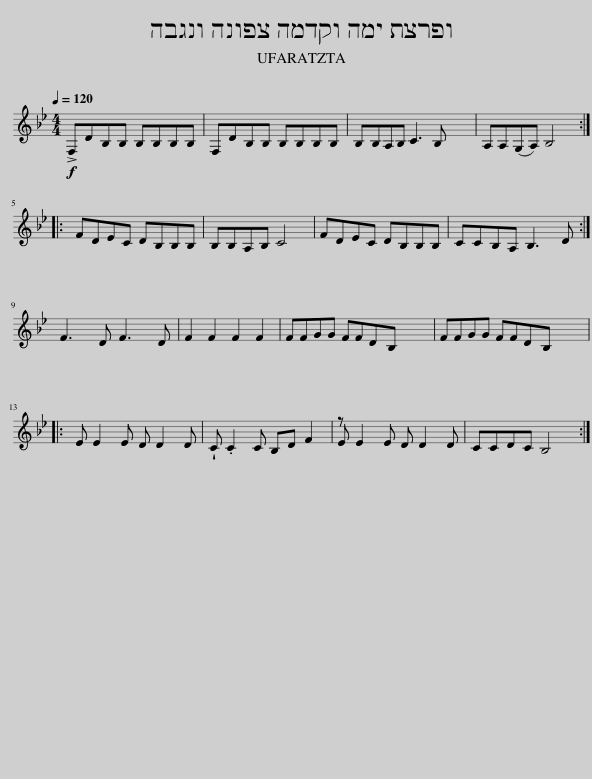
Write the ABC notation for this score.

X:1
%%score ( 1 2 )
L:1/8
Q:1/4=120
M:4/4
I:linebreak $
K:Bb
V:1 treble
V:2 treble
V:1
!f! !>!F,DB,B, B,B,B,B, | F,DB,B, B,B,B,B, | B,(6:4:4B,A,B, C3 B, x2 | A,A,(G,A,) B,4 ::$ FDEC DB,B,B, | %5
 B,B,A,B, C4 | FDEC DB,B,B, | CCB,A, B,3 D :|$ F3 D F3 D | F2 F2 F2 F2 | %10
 (6:4:6FFGG FFDB, x2 | (6:4:6FFGG FFDB, x2 |:$ E E2 E D D2 D | !wedge!C .C2 C B,D F2 | z E2 E D D2 D | %15
 CCDC B,4 :| %16
V:2
 x8 | x8 | x8 | x8 ::$ x8 | %5
 x8 | x8 | x8 :|$ x8 | x8 | %10
 x8 | x8 |:$ x8 | x8 | E x7 | %15
 x8 :| %16
